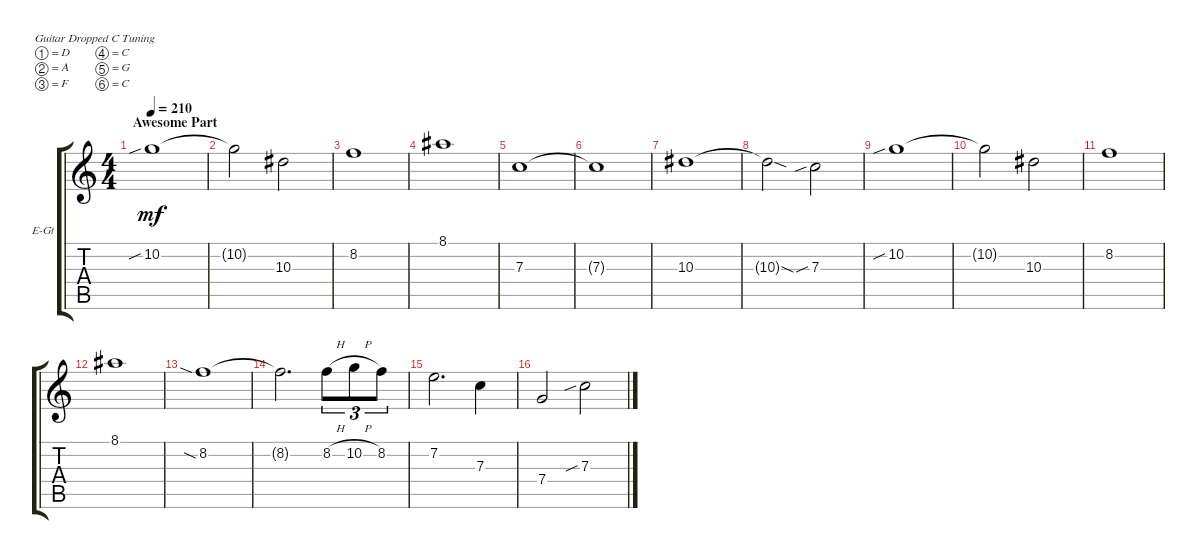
\defaultSystemsLayout 4
\bracketExtendMode groupsimilarinstruments
\firstSystemTrackNameOrientation horizontal
\otherSystemsTrackNameOrientation horizontal
\track ("Third Guitar" "E-Gt") {instrument distortionguitar}
\staff {score tabs}
\tuning (D4 A3 F3 C3 G2 C2)
\ts (4 4)
\section ("" "Awesome Part")
\tempo 210
\clef g2
\ks c
10.2{sib}.1{dy mf} |
10.2{t}.2 10.3.2 |
8.2.1 |
8.1.1 |
7.3.1 |
7.3{t}.1 |
10.3.1 |
10.3{sod t}.2 7.3{sib}.2 |
10.2{sib}.1 |
10.2{t}.2 10.3.2 |
8.2.1 |
8.1.1 |
8.2{sia}.1 |
8.2{t}.2{d} 8.2{h}.8{tu (3 2)} 10.2{h}.8{tu (3 2)} 8.2.8{tu (3 2)} |
7.2.2{d} 7.3.4 |
7.4.2 7.3{sib}.2
